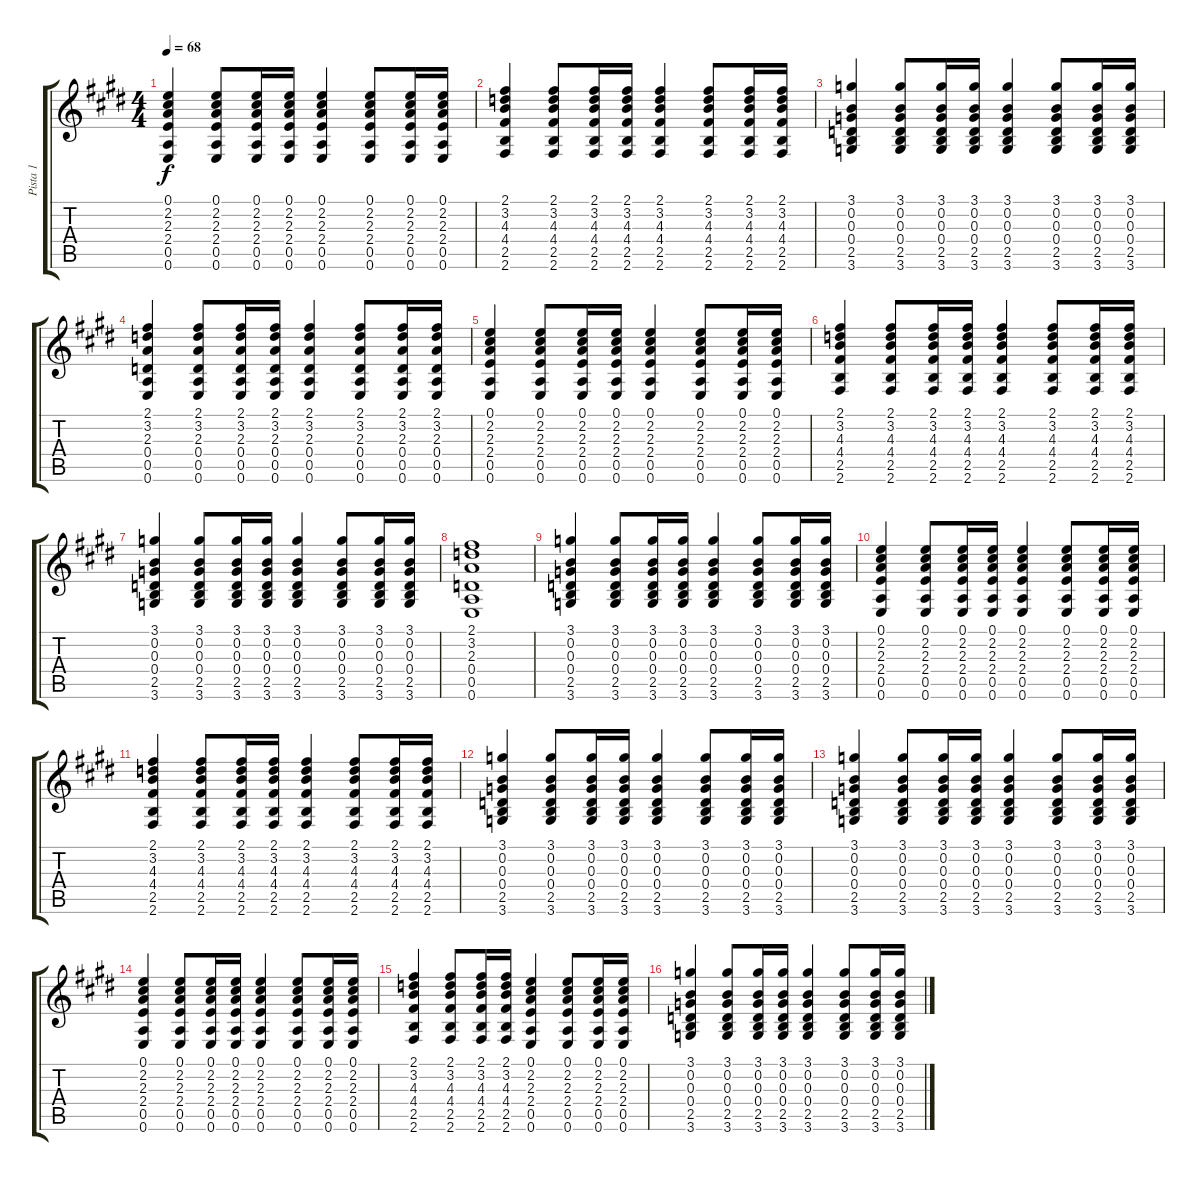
\track ("Pista 1" "Pista 1") {instrument acousticguitarsteel}
\staff {score tabs}
\tuning (E4 B3 G3 D3 A2 E2) {hide}
\ts (4 4)
\tempo 68
\clef g2
\ks e
(0.1 2.2 2.3 2.4 0.5 0.6).4{dy f} (0.1 2.2 2.3 2.4 0.5 0.6).8 (0.1 2.2 2.3 2.4 0.5 0.6).16 (0.1 2.2 2.3 2.4 0.5 0.6).16 (0.1 2.2 2.3 2.4 0.5 0.6).4 (0.1 2.2 2.3 2.4 0.5 0.6).8 (0.1 2.2 2.3 2.4 0.5 0.6).16 (0.1 2.2 2.3 2.4 0.5 0.6).16 |
(2.1 3.2 4.3 4.4 2.5 2.6).4 (2.1 3.2 4.3 4.4 2.5 2.6).8 (2.1 3.2 4.3 4.4 2.5 2.6).16 (2.1 3.2 4.3 4.4 2.5 2.6).16 (2.1 3.2 4.3 4.4 2.5 2.6).4 (2.1 3.2 4.3 4.4 2.5 2.6).8 (2.1 3.2 4.3 4.4 2.5 2.6).16 (2.1 3.2 4.3 4.4 2.5 2.6).16 |
(3.1 0.2 0.3 0.4 2.5 3.6).4 (3.1 0.2 0.3 0.4 2.5 3.6).8 (3.1 0.2 0.3 0.4 2.5 3.6).16 (3.1 0.2 0.3 0.4 2.5 3.6).16 (3.1 0.2 0.3 0.4 2.5 3.6).4 (3.1 0.2 0.3 0.4 2.5 3.6).8 (3.1 0.2 0.3 0.4 2.5 3.6).16 (3.1 0.2 0.3 0.4 2.5 3.6).16 |
(2.1 3.2 2.3 0.4 0.5 0.6).4 (2.1 3.2 2.3 0.4 0.5 0.6).8 (2.1 3.2 2.3 0.4 0.5 0.6).16 (2.1 3.2 2.3 0.4 0.5 0.6).16 (2.1 3.2 2.3 0.4 0.5 0.6).4 (2.1 3.2 2.3 0.4 0.5 0.6).8 (2.1 3.2 2.3 0.4 0.5 0.6).16 (2.1 3.2 2.3 0.4 0.5 0.6).16 |
(0.1 2.2 2.3 2.4 0.5 0.6).4 (0.1 2.2 2.3 2.4 0.5 0.6).8 (0.1 2.2 2.3 2.4 0.5 0.6).16 (0.1 2.2 2.3 2.4 0.5 0.6).16 (0.1 2.2 2.3 2.4 0.5 0.6).4 (0.1 2.2 2.3 2.4 0.5 0.6).8 (0.1 2.2 2.3 2.4 0.5 0.6).16 (0.1 2.2 2.3 2.4 0.5 0.6).16 |
(2.1 3.2 4.3 4.4 2.5 2.6).4 (2.1 3.2 4.3 4.4 2.5 2.6).8 (2.1 3.2 4.3 4.4 2.5 2.6).16 (2.1 3.2 4.3 4.4 2.5 2.6).16 (2.1 3.2 4.3 4.4 2.5 2.6).4 (2.1 3.2 4.3 4.4 2.5 2.6).8 (2.1 3.2 4.3 4.4 2.5 2.6).16 (2.1 3.2 4.3 4.4 2.5 2.6).16 |
(3.1 0.2 0.3 0.4 2.5 3.6).4 (3.1 0.2 0.3 0.4 2.5 3.6).8 (3.1 0.2 0.3 0.4 2.5 3.6).16 (3.1 0.2 0.3 0.4 2.5 3.6).16 (3.1 0.2 0.3 0.4 2.5 3.6).4 (3.1 0.2 0.3 0.4 2.5 3.6).8 (3.1 0.2 0.3 0.4 2.5 3.6).16 (3.1 0.2 0.3 0.4 2.5 3.6).16 |
(2.1 3.2 2.3 0.4 0.5 0.6).1 |
(3.1 0.2 0.3 0.4 2.5 3.6).4 (3.1 0.2 0.3 0.4 2.5 3.6).8 (3.1 0.2 0.3 0.4 2.5 3.6).16 (3.1 0.2 0.3 0.4 2.5 3.6).16 (3.1 0.2 0.3 0.4 2.5 3.6).4 (3.1 0.2 0.3 0.4 2.5 3.6).8 (3.1 0.2 0.3 0.4 2.5 3.6).16 (3.1 0.2 0.3 0.4 2.5 3.6).16 |
(0.1 2.2 2.3 2.4 0.5 0.6).4 (0.1 2.2 2.3 2.4 0.5 0.6).8 (0.1 2.2 2.3 2.4 0.5 0.6).16 (0.1 2.2 2.3 2.4 0.5 0.6).16 (0.1 2.2 2.3 2.4 0.5 0.6).4 (0.1 2.2 2.3 2.4 0.5 0.6).8 (0.1 2.2 2.3 2.4 0.5 0.6).16 (0.1 2.2 2.3 2.4 0.5 0.6).16 |
(2.1 3.2 4.3 4.4 2.5 2.6).4 (2.1 3.2 4.3 4.4 2.5 2.6).8 (2.1 3.2 4.3 4.4 2.5 2.6).16 (2.1 3.2 4.3 4.4 2.5 2.6).16 (2.1 3.2 4.3 4.4 2.5 2.6).4 (2.1 3.2 4.3 4.4 2.5 2.6).8 (2.1 3.2 4.3 4.4 2.5 2.6).16 (2.1 3.2 4.3 4.4 2.5 2.6).16 |
(3.1 0.2 0.3 0.4 2.5 3.6).4 (3.1 0.2 0.3 0.4 2.5 3.6).8 (3.1 0.2 0.3 0.4 2.5 3.6).16 (3.1 0.2 0.3 0.4 2.5 3.6).16 (3.1 0.2 0.3 0.4 2.5 3.6).4 (3.1 0.2 0.3 0.4 2.5 3.6).8 (3.1 0.2 0.3 0.4 2.5 3.6).16 (3.1 0.2 0.3 0.4 2.5 3.6).16 |
(3.1 0.2 0.3 0.4 2.5 3.6).4 (3.1 0.2 0.3 0.4 2.5 3.6).8 (3.1 0.2 0.3 0.4 2.5 3.6).16 (3.1 0.2 0.3 0.4 2.5 3.6).16 (3.1 0.2 0.3 0.4 2.5 3.6).4 (3.1 0.2 0.3 0.4 2.5 3.6).8 (3.1 0.2 0.3 0.4 2.5 3.6).16 (3.1 0.2 0.3 0.4 2.5 3.6).16 |
(0.1 2.2 2.3 2.4 0.5 0.6).4 (0.1 2.2 2.3 2.4 0.5 0.6).8 (0.1 2.2 2.3 2.4 0.5 0.6).16 (0.1 2.2 2.3 2.4 0.5 0.6).16 (0.1 2.2 2.3 2.4 0.5 0.6).4 (0.1 2.2 2.3 2.4 0.5 0.6).8 (0.1 2.2 2.3 2.4 0.5 0.6).16 (0.1 2.2 2.3 2.4 0.5 0.6).16 |
(2.1 3.2 4.3 4.4 2.5 2.6).4 (2.1 3.2 4.3 4.4 2.5 2.6).8 (2.1 3.2 4.3 4.4 2.5 2.6).16 (2.1 3.2 4.3 4.4 2.5 2.6).16 (0.1 2.2 2.3 2.4 0.5 0.6).4 (0.1 2.2 2.3 2.4 0.5 0.6).8 (0.1 2.2 2.3 2.4 0.5 0.6).16 (0.1 2.2 2.3 2.4 0.5 0.6).16 |
(3.1 0.2 0.3 0.4 2.5 3.6).4 (3.1 0.2 0.3 0.4 2.5 3.6).8 (3.1 0.2 0.3 0.4 2.5 3.6).16 (3.1 0.2 0.3 0.4 2.5 3.6).16 (3.1 0.2 0.3 0.4 2.5 3.6).4 (3.1 0.2 0.3 0.4 2.5 3.6).8 (3.1 0.2 0.3 0.4 2.5 3.6).16 (3.1 0.2 0.3 0.4 2.5 3.6).16
